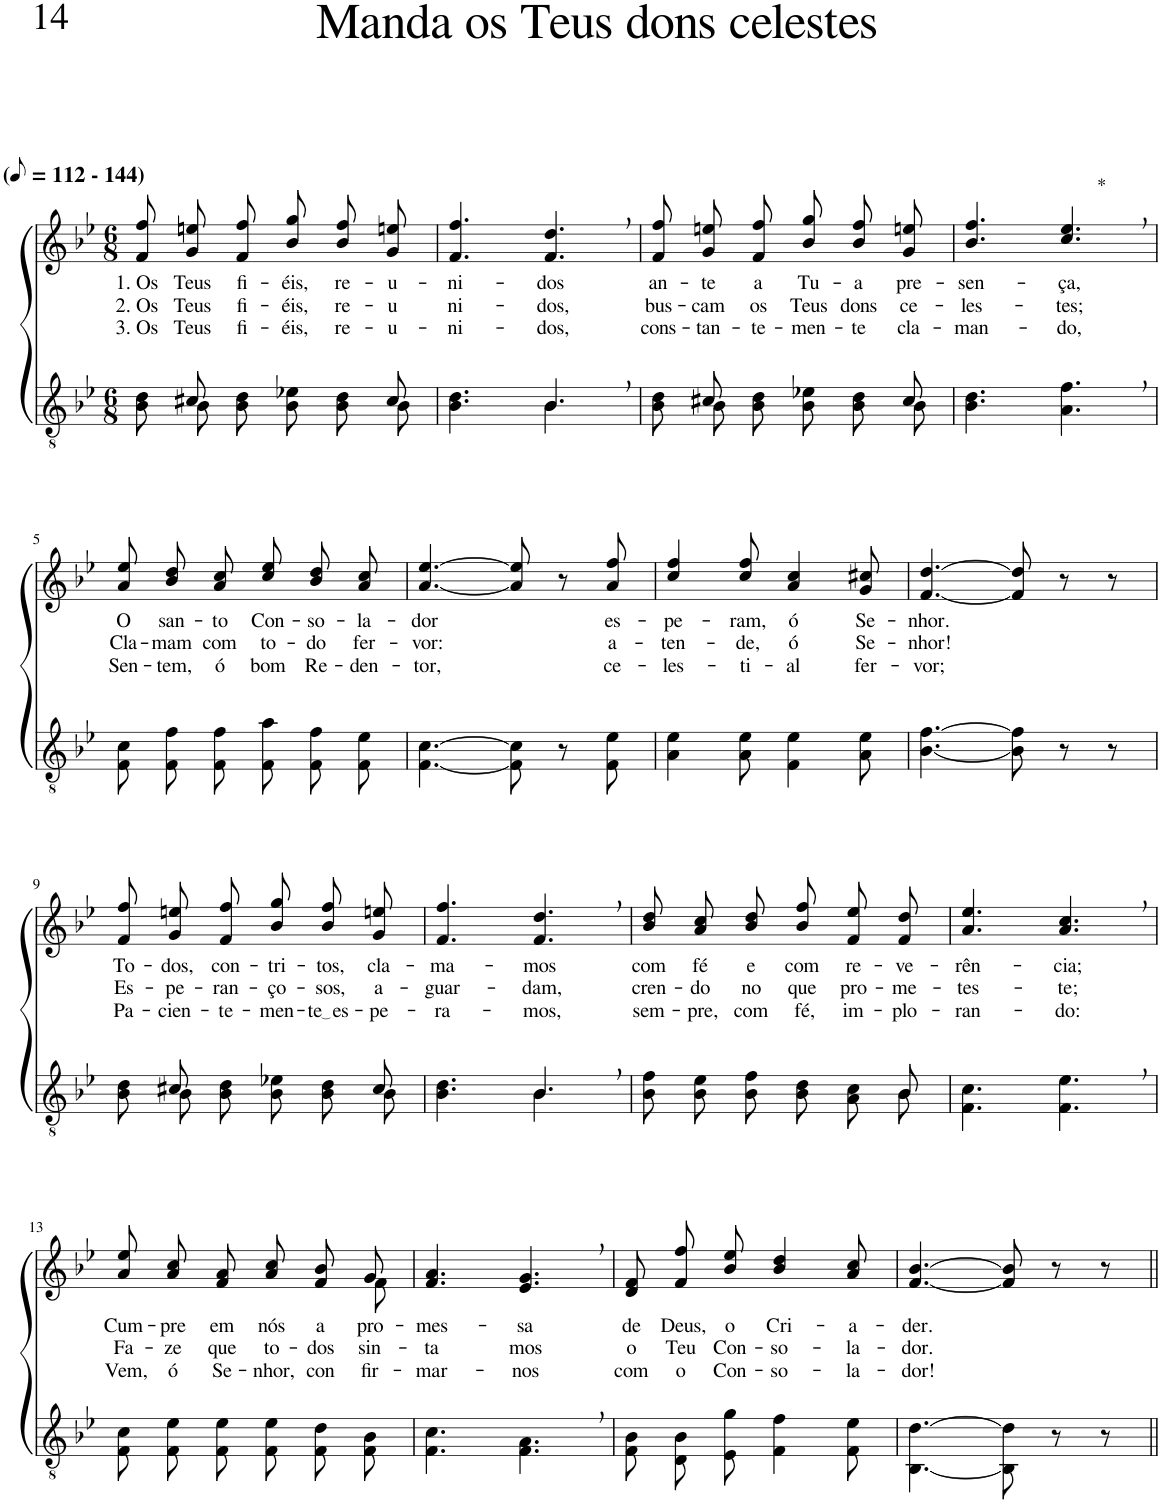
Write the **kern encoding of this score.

**kern	**kern	**text	**text	**text
*part2	*part1	*part1	*part1	*part1
*staff2	*staff1	*staff1	*staff1	*staff1
*I"Parte III e IV	*I"Parte I e II	*	*	*
*clefGv2	*clefG2	*	*	*
*Trd3c5	*Trd3c5	*	*	*
*k[b-e-]	*k[b-e-]	*	*	*
*M6/8	*M6/8	*	*	*
*MM56	*MM56	*	*	*
=1	=1	=1	=1	=1
*^	*	*	*	*
!	!	!LO:TX:a:B:t=(	!	!	!
!	!	!LO:TX:a:B:t=- 144)	!	!	!
!	!	!	!LO:LY:b	!LO:LY:b	!LO:LY:b
8ryy	8B-\ 8d\L	8f\ 8ff\L	1. Os	2. Os	3. Os
!	!	!	!LO:LY:b	!LO:LY:b	!LO:LY:b
8c#X/	8B-\	8g\ 8een\	Teus	Teus	Teus
!	!	!	!LO:LY:b	!LO:LY:b	!LO:LY:b
4.ryy	8B-\ 8d\J	8f\ 8ff\J	fi-	fi-	fi-
!	!	!	!LO:LY:b	!LO:LY:b	!LO:LY:b
.	8B-\ 8e-X\L	8b-\ 8gg\L	-éis,	-éis,	-éis,
!	!	!	!LO:LY:b	!LO:LY:b	!LO:LY:b
.	8B-\ 8d\	8b-\ 8ff\	re-	re-	re-
!	!	!	!LO:LY:b	!LO:LY:b	!LO:LY:b
8c#/	8B-\J	8g\ 8een\J	-u-	-u	-u-
=2	=2	=2	=2	=2	=2
!	!	!	!LO:LY:b	!LO:LY:b	!LO:LY:b
4.B-\ 4.d\	4.ryy	4.f/ 4.ff/	-ni-	ni-	-ni-
!	!	!	!LO:LY:b	!LO:LY:b	!LO:LY:b
4.B-,\	4.B-/	4.f/, 4.dd/,	-dos	-dos,	-dos,
=3	=3	=3	=3	=3	=3
!	!	!	!LO:LY:b	!LO:LY:b	!LO:LY:b
8ryy	8B-\ 8d\L	8f\ 8ff\L	an-	bus-	cons-
!	!	!	!LO:LY:b	!LO:LY:b	!LO:LY:b
8c#X/	8B-\	8g\ 8een\	-te	-cam	-tan-
!	!	!	!LO:LY:b	!LO:LY:b	!LO:LY:b
4.ryy	8B-\ 8d\J	8f\ 8ff\J	a	os	-te-
!	!	!	!LO:LY:b	!LO:LY:b	!LO:LY:b
.	8B-\ 8e-X\L	8b-\ 8gg\L	Tu-	Teus	-men-
!	!	!	!LO:LY:b	!LO:LY:b	!LO:LY:b
.	8B-\ 8d\	8b-\ 8ff\	-a	dons	-te
!	!	!	!LO:LY:b	!LO:LY:b	!LO:LY:b
8c#/	8B-\J	8g\ 8een\J	pre-	ce-	cla-
=4	=4	=4	=4	=4	=4
!	!	!	!LO:LY:b	!LO:LY:b	!LO:LY:b
*v	*v	*	*	*	*
4.B-\ 4.d\	4.b-/ 4.ff/	-sen-	-les-	-man-
!	!LO:TX:a:t=*	!	!	!
!	!	!LO:LY:b	!LO:LY:b	!LO:LY:b
4.A\, 4.f\,	4.cc/, 4.ee-/,	-ça,	-tes;	-do,
!!LO:LB:g=z
=5	=5	=5	=5	=5
!	!	!LO:LY:b	!LO:LY:b	!LO:LY:b
8F\ 8c\L	8a\ 8ee-\L	O	Cla-	Sen-
!	!	!LO:LY:b	!LO:LY:b	!LO:LY:b
8F\ 8f\	8b-\ 8dd\	san-	-mam	-tem,
!	!	!LO:LY:b	!LO:LY:b	!LO:LY:b
8F\ 8f\J	8a\ 8cc\J	-to	com	ó
!	!	!LO:LY:b	!LO:LY:b	!LO:LY:b
8F\ 8a\L	8cc\ 8ee-\L	Con-	to-	bom
!	!	!LO:LY:b	!LO:LY:b	!LO:LY:b
8F\ 8f\	8b-\ 8dd\	-so-	-do	Re-
!	!	!LO:LY:b	!LO:LY:b	!LO:LY:b
8F\ 8e-\J	8a\ 8cc\J	-la-	fer-	-den-
=6	=6	=6	=6	=6
!	!	!LO:LY:b	!LO:LY:b	!LO:LY:b
[4.F\ [4.c\	[4.a/ [4.ee-/	-dor	-vor:	-tor,
8F\] 8c\]	8a/] 8ee-/]	.	.	.
8r	8r	.	.	.
!	!	!LO:LY:b	!LO:LY:b	!LO:LY:b
8F\ 8e-\	8a/ 8ff/	es-	-a-	ce-
=7	=7	=7	=7	=7
!	!	!LO:LY:b	!LO:LY:b	!LO:LY:b
4A\ 4e-\	4cc/ 4ff/	-pe-	-ten-	-les-
!	!	!LO:LY:b	!LO:LY:b	!LO:LY:b
8A\ 8e-\	8cc/ 8ff/	-ram,	-de,	-ti-
!	!	!LO:LY:b	!LO:LY:b	!LO:LY:b
4F\ 4e-\	4a/ 4cc/	ó	ó	-al
!	!	!LO:LY:b	!LO:LY:b	!LO:LY:b
8A\ 8e-\	8g/ 8cc#X/	Se-	Se-	fer-
=8	=8	=8	=8	=8
!	!	!LO:LY:b	!LO:LY:b	!LO:LY:b
[4.B-\ [4.f\	[4.f/ [4.dd/	-nhor.	-nhor!	-vor;
8B-\] 8f\]	8f/] 8dd/]	.	.	.
8r	8r	.	.	.
8r	8r	.	.	.
!!LO:LB:g=z
=9	=9	=9	=9	=9
*^	*	*	*	*
!	!	!	!LO:LY:b	!LO:LY:b	!LO:LY:b
8ryy	8B-\ 8d\L	8f\ 8ff\L	To-	Es-	Pa-
!	!	!	!LO:LY:b	!LO:LY:b	!LO:LY:b
8c#X/	8B-\	8g\ 8een\	-dos,	-pe-	-cien-
!	!	!	!LO:LY:b	!LO:LY:b	!LO:LY:b
4.ryy	8B-\ 8d\J	8f\ 8ff\J	con-	-ran-	-te-
!	!	!	!LO:LY:b	!LO:LY:b	!LO:LY:b
.	8B-\ 8e-X\L	8b-\ 8gg\L	-tri-	-ço-	-men-
!	!	!	!LO:LY:b	!LO:LY:b	!LO:LY:b
.	8B-\ 8d\	8b-\ 8ff\	-tos,	-sos,	te es
!	!	!	!LO:LY:b	!LO:LY:b	!LO:LY:b
8c#/	8B-\J	8g\ 8een\J	cla-	a-	-pe-
=10	=10	=10	=10	=10	=10
!	!	!	!LO:LY:b	!LO:LY:b	!LO:LY:b
4.B-\ 4.d\	4.ryy	4.f/ 4.ff/	-ma-	-guar-	-ra-
!	!	!	!LO:LY:b	!LO:LY:b	!LO:LY:b
4.B-,\	4.B-/	4.f/, 4.dd/,	-mos	-dam,	-mos,
=11	=11	=11	=11	=11	=11
!	!	!	!LO:LY:b	!LO:LY:b	!LO:LY:b
8B-\ 8f\L	8ryy	8b-\ 8dd\L	com	cren-	sem-
!	!	!	!LO:LY:b	!LO:LY:b	!LO:LY:b
*v	*v	*	*	*	*
8B-\ 8e-\	8a\ 8cc\	fé	-do	-pre,
!	!	!LO:LY:b	!LO:LY:b	!LO:LY:b
8B-\ 8f\J	8b-\ 8dd\J	e	no	com
!	!	!LO:LY:b	!LO:LY:b	!LO:LY:b
8B-\ 8d\L	8b-\ 8ff\L	com	que	fé,
!	!	!LO:LY:b	!LO:LY:b	!LO:LY:b
8A\ 8c\	8f\ 8ee-\	re-	pro-	im-
*^	*	*	*	*
!	!	!	!LO:LY:b	!LO:LY:b	!LO:LY:b
8B-\J	8B-/	8f\ 8dd\J	-ve-	-me-	-plo-
=12	=12	=12	=12	=12	=12
!	!	!	!LO:LY:b	!LO:LY:b	!LO:LY:b
*v	*v	*	*	*	*
4.F\ 4.c\	4.a/ 4.ee-/	-rên-	-tes-	-ran-
!	!	!LO:LY:b	!LO:LY:b	!LO:LY:b
4.F\, 4.e-\,	4.a/, 4.cc/,	-cia;	-te;	-do:
!!LO:LB:g=z
=13	=13	=13	=13	=13
!	!	!LO:LY:b	!LO:LY:b	!LO:LY:b
*	*^	*	*	*
8F\ 8c\L	8a/ 8ee-/L	8ryy	Cum-	Fa-	Vem,
!	!	!	!LO:LY:b	!LO:LY:b	!LO:LY:b
*	*v	*v	*	*	*
8F\ 8e-\	8a/ 8cc/	-pre	-ze	ó
!	!	!LO:LY:b	!LO:LY:b	!LO:LY:b
8F\ 8e-\J	8f/ 8a/J	em	que	Se-
!	!	!LO:LY:b	!LO:LY:b	!LO:LY:b
8F/ 8e-/L	8a/ 8cc/L	nós	to-	-nhor,
!	!	!LO:LY:b	!LO:LY:b	!LO:LY:b
8F/ 8d/	8f/ 8b-/	a	-dos	con-
*	*^	*	*	*
!	!	!	!LO:LY:b	!LO:LY:b	!LO:LY:b
8F/ 8B-/J	8g/J	8f\	pro-	sin-	-fir-
=14	=14	=14	=14	=14	=14
!	!	!	!LO:LY:b	!LO:LY:b	!LO:LY:b
*	*v	*v	*	*	*
4.F\ 4.c\	4.f/ 4.a/	-mes-	-ta	-mar-
!	!	!LO:LY:b	!LO:LY:b	!LO:LY:b
4.F\, 4.A\,	4.e-/, 4.g/,	-sa	mos	-nos
=15	=15	=15	=15	=15
!	!	!LO:LY:b	!LO:LY:b	!LO:LY:b
8F\ 8B-\L	8d/ 8f/L	de	o	com
!	!	!LO:LY:b	!LO:LY:b	!LO:LY:b
8D\ 8B-\	8f/ 8ff/	Deus,	Teu	o
!	!	!LO:LY:b	!LO:LY:b	!LO:LY:b
8E-\ 8g\J	8b-/ 8ee-/J	o	Con-	Con-
!	!	!LO:LY:b	!LO:LY:b	!LO:LY:b
4F\ 4f\	4b-/ 4dd/	Cri-	-so-	-so-
!	!	!LO:LY:b	!LO:LY:b	!LO:LY:b
8F\ 8e-\	8a/ 8cc/	-a-	-la-	-la-
=16	=16	=16	=16	=16
!	!	!LO:LY:b	!LO:LY:b	!LO:LY:b
[4.BB-\ [4.d\	[4.f/ [4.b-/	-der.	-dor.	-dor!
8BB-\] 8d\]	8f/] 8b-/]	.	.	.
8r	8r	.	.	.
8r	8r	.	.	.
=||	=||	=||	=||	=||
*-	*-	*-	*-	*-
